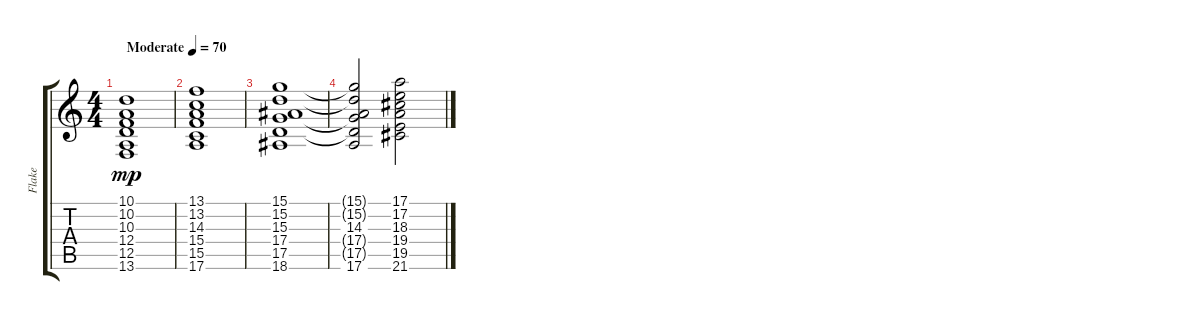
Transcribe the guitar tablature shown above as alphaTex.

\track ("Flake" "Flake") {instrument pad2warm}
\staff {score tabs}
\tuning (E4 B3 G3 D3 A2 E2) {hide}
\ts (4 4)
\tempo (70 "Moderate")
\clef g2
\ks c
(10.1 10.2 10.3 12.4 12.5 13.6).1{dy mp instrument pad2warm} |
(13.1 13.2 14.3 15.4 15.5 17.6).1 |
(15.1 15.2 15.3 17.4 17.5 18.6).1 |
(15.1{t} 15.2{t} 14.3 17.4{t} 17.5{t} 17.6).2 (17.1 17.2 18.3 19.4 19.5 21.6).2
